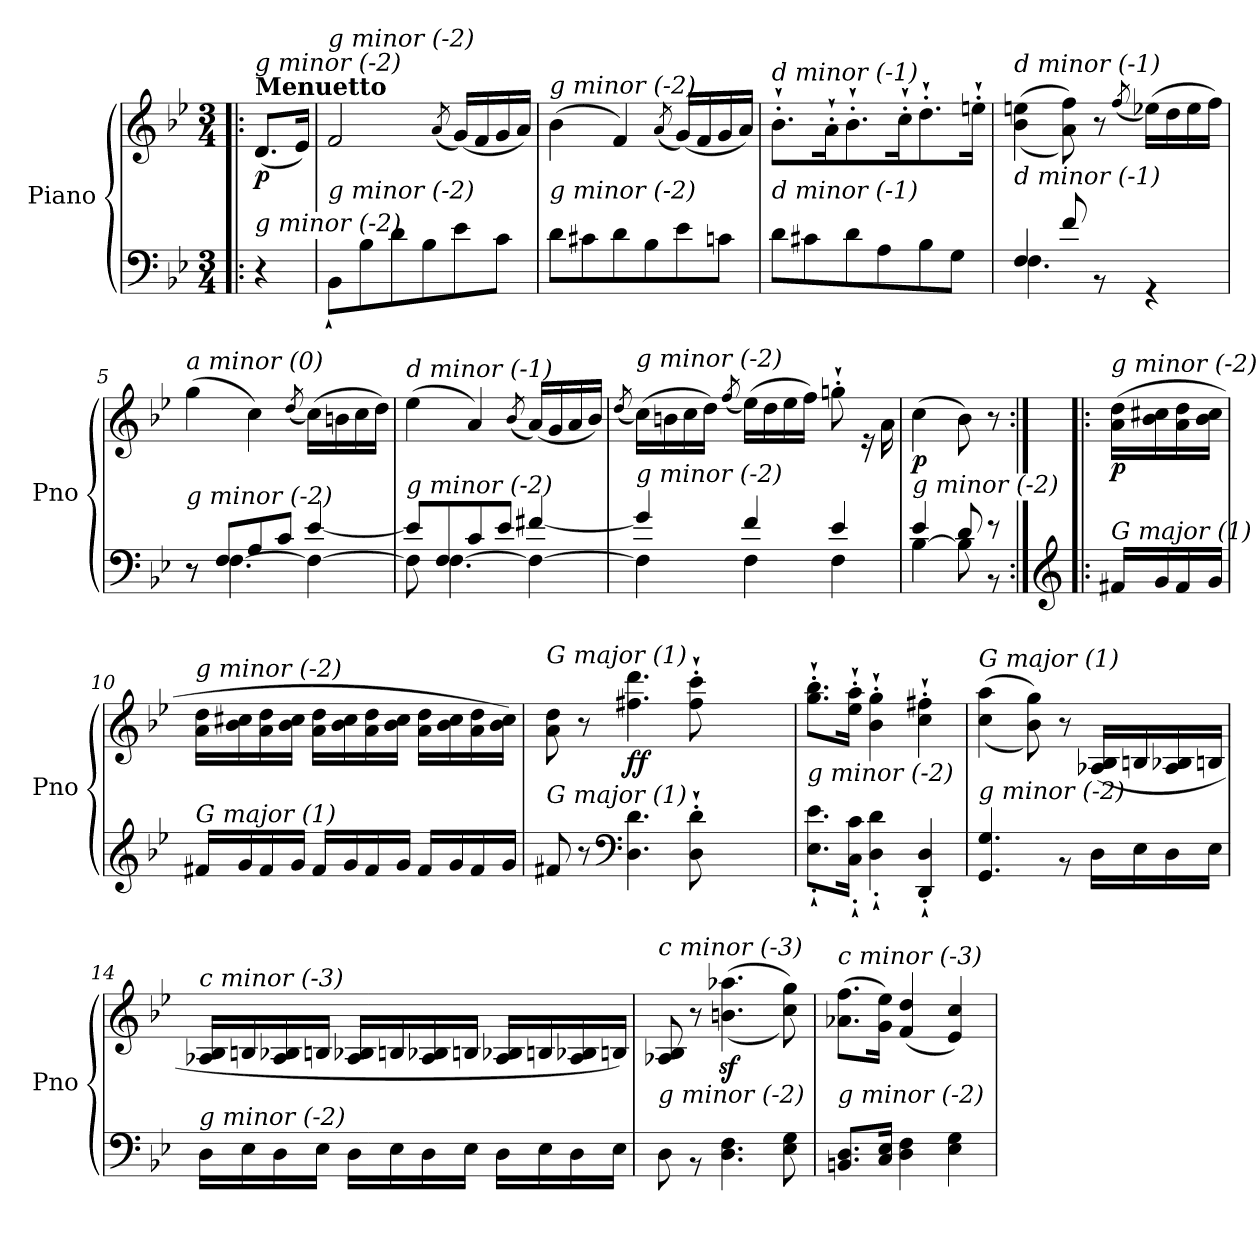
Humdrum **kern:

**kern	**kern	**dynam
*part1	*part1	*part1
*staff2	*staff1	*staff1/2
*I"Piano	*	*
*I'Pno	*	*
*clefF4	*clefG2	*
*k[b-e-]	*k[b-e-]	*
*M3/4	*M3/4	*
=!|:	=!|:	=!|:
*^	*	*
!	!	!LO:TX:a:B:t=Menuetto	!
!	!	!LO:TX:i:t=g minor (-2)	!
!LO:TX:i:t=g minor (-2)	!	!	!
!	!	!	!LO:DY:b
4ryy	4r	(<8.d/L	p
.	.	16e-/Jk)	.
=1	=1	=1	=1
!	!	!LO:TX:i:t=g minor (-2)	!
!LO:TX:i:t=g minor (-2)	!	!	!
2.ryy	8BB-`\L	2f/	.
.	8B-\	.	.
.	8d\	.	.
.	8B-\	.	.
.	.	(<8qa/	.
.	8e-\	(<16g/LL)	.
.	.	16f/	.
.	8c\J	16g/	.
.	.	16a/JJ)	.
=2	=2	=2	=2
!	!	!LO:TX:i:t=g minor (-2)	!
!LO:TX:i:t=g minor (-2)	!	!	!
2.ryy	8d\L	(>4b-\	.
.	8c#X\	.	.
.	8d\	4f/)	.
.	8B-\	.	.
.	.	(<8qa/	.
.	8e-\	(<16g/LL)	.
.	.	16f/	.
.	8cn\J	16g/	.
.	.	16a/JJ)	.
=3	=3	=3	=3
!	!	!LO:TX:i:t=d minor (-1)	!
!LO:TX:i:t=d minor (-1)	!	!	!
2.ryy	8d\L	8.b-'`\L	.
.	8c#X\	.	.
.	.	16a'`\K	.
.	8d\	8.b-'`\	.
.	8A\	.	.
.	.	16cc'`\K	.
.	8B-\	8.dd'`\	.
.	8G\J	.	.
.	.	16een'`\Jk	.
=4	=4	=4	=4
*	*^	*^	*
!	!	!	!LO:TX:i:t=d minor (-1)	!	!
!LO:TX:i:t=d minor (-1)	!	!	!	!	!
2.ryy	4F/	4.F\	(>(>4b-\ 4een\	4.ryy	.
.	8f/	.	8a\ 8ff\))	.	.
.	8r	4.ryy	8r	4.ryy	.
.	.	.	(<8qff/	.	.
.	4r	.	(>16ee-X\LL)	.	.
.	.	.	16dd\	.	.
.	.	.	16ee-\	.	.
.	.	.	16ff\JJ)	.	.
*	*	*	*v	*v	*
!!LO:LB:g=z
=5	=5	=5	=5	=5
!	!	!	!LO:TX:i:t=a minor (0)	!
!LO:TX:i:t=g minor (-2)	!	!	!	!
!	!	!	!	!LO:DY:b
2.ryy	8r	8r	(>4gg\	other-dynamics
.	8F/L	[4.F\	.	.
.	8A/	.	4cc\)	.
.	8c/J	.	.	.
.	.	.	(<8qdd/	.
.	[4e-/	4F\_	(>16cc\LL)	.
.	.	.	16bn\	.
.	.	.	16cc\	.
.	.	.	16dd\JJ)	.
=6	=6	=6	=6	=6
!	!	!	!LO:TX:i:t=d minor (-1)	!
!LO:TX:i:t=g minor (-2)	!	!	!	!
2.ryy	8e-/L]	8F\]	(>4ee-\	.
.	8F/	[4.F\	.	.
.	8c/	.	4a/)	.
.	8e-/J	.	.	.
.	.	.	(<8qb-/	.
.	[4f#Xi/	4F\_	(<16a/LL)	.
.	.	.	16g/	.
.	.	.	16a/	.
.	.	.	16b-/JJ)	.
*v	*v	*v	*	*
=7	=7	=7
.	(<8qdd/	.
*^	*^	*
*	*^	*	*	*
*	*	*^	*	*	*
!	!	!	!	!LO:TX:i:t=g minor (-2)	!	!
!LO:TX:i:t=g minor (-2)	!	!	!	!	!	!
2ryy	2.ryy	4g-/]	4F\]	(>16cc\LL)	2ryy	.
.	.	.	.	16bn\	.	.
.	.	.	.	16cc\	.	.
.	.	.	.	16dd\JJ)	.	.
.	.	.	.	(<8qff/	.	.
.	.	4f/	4F\	(>16ee-\LL)	.	.
.	.	.	.	16dd\	.	.
.	.	.	.	16ee-\	.	.
.	.	.	.	16ff\JJ)	.	.
8ryy	.	4e-/	4F\	8ryy	8ggn'`\	.
16ryy	.	.	.	16re	16ryy	.
16ryy	.	.	.	16ryy	16a\	.
*	*	*v	*v	*	*	*
=8	=8	=8	=8	=8	=8
!	!	!	!LO:TX:i:t=g minor (-2)	!	!
!LO:TX:i:t=g minor (-2)	!	!	!	!	!
!	!	!	!	!	!LO:DY:b
*	*	*	*v	*v	*
2ryy	4e-/	[4B-\	(>4cc\	p
.	8d/	8B-\]	8b-\)	.
.	8r	8r	8r	.
*v	*v	*v	*	*
!!LO:LB:g=z
=9:|!|:	=9:|!|:	=9:|!|:
*clefG2	*	*
*^	*	*
*	*^	*	*
!	!	!	!LO:TX:i:t=g minor (-2)	!
!LO:TX:i:t=G major (1)	!	!	!	!
!	!	!	!	!LO:DY:b
*	*v	*v	*	*
4ryy	16f#X/LL	(>16a\ 16dd\LL	p
.	16g/	16b-\ 16cc#X\	.
.	16f#/	16a\ 16dd\	.
.	16g/JJ	16b-\ 16cc#\JJ	.
!!LO:LB:g=z
=10	=10	=10	=10
!	!	!LO:TX:i:t=g minor (-2)	!
!LO:TX:i:t=G major (1)	!	!	!
!	!	!	!LO:DY:b
2.ryy	16f#X/LL	16a\ 16dd\LL	other-dynamics
.	16g/	16b-\ 16cc#X\	.
.	16f#/	16a\ 16dd\	.
.	16g/JJ	16b-\ 16cc#\JJ	.
.	16f#/LL	16a\ 16dd\LL	.
.	16g/	16b-\ 16cc#\	.
.	16f#/	16a\ 16dd\	.
.	16g/JJ	16b-\ 16cc#\JJ	.
.	16f#/LL	16a\ 16dd\LL	.
.	16g/	16b-\ 16cc#\	.
.	16f#/	16a\ 16dd\	.
.	16g/JJ	16b-\ 16cc#\JJ)	.
=11	=11	=11	=11
*	*	*^	*
!	!	!LO:TX:i:t=G major (1)	!	!
!LO:TX:i:t=G major (1)	!	!	!	!
2.ryy	8f#X/	8a\ 8dd\	4ryy	.
.	8r	8r	.	.
*clefF4	*	*	*	*
!	!	!	!	!LO:DY:b
.	4.D\ 4.d\	4.ff#X\ 4.ddd\	2ryy	ff
.	8D\'` 8d\'`	8ff#\'` 8ccc\'`	.	.
2ryy	2ryy	2ryy	2ryy	.
=12	=12	=12	=12	=12
!	!	!LO:TX:i:t=g minor (-2)	!	!
!LO:TX:i:t=g minor (-2)	!	!	!	!
*	*	*v	*v	*
2.ryy	8.E-\'` 8.e-\'`L	8.gg\'` 8.bb-\'`L	.
.	16C\'` 16c\'`Jk	16ee-\'` 16aa\'`Jk	.
.	4D\'` 4d\'`	4b-\'` 4gg\'`	.
.	4DD/'` 4D/'`	4cc\'` 4ff#X\'`	.
=13	=13	=13	=13
!	!	!LO:TX:i:t=G major (1)	!
!LO:TX:i:t=g minor (-2)	!	!	!
2.ryy	4.GG/ 4.G/	(>(>4cc\ 4aa\	.
.	.	8b-\ 8gg\))	.
.	8r	8r	.
!	!	!	!LO:DY:b
!	!	!	!LO:DY:n=1:b
.	16D\LL	(>16A-X/ 16B-/LL	p other-dynamics
.	16E-\	16Bni/	.
.	16D\	16A-/ 16B-/	.
.	16E-\JJ	16Bni/JJ	.
!!LO:LB:g=z
=14	=14	=14	=14
!	!	!LO:TX:i:t=c minor (-3)	!
!LO:TX:i:t=g minor (-2)	!	!	!
2.ryy	16D\LL	16A-X/ 16B-/LL	.
.	16E-\	16Bni/	.
.	16D\	16A-/ 16B-/	.
.	16E-\JJ	16Bni/JJ	.
.	16D\LL	16A-/ 16B-/LL	.
.	16E-\	16Bni/	.
.	16D\	16A-/ 16B-/	.
.	16E-\JJ	16Bni/JJ	.
.	16D\LL	16A-/ 16B-/LL	.
.	16E-\	16Bni/	.
.	16D\	16A-/ 16B-/	.
.	16E-\JJ	16Bni/JJ)	.
=15	=15	=15	=15
!	!	!LO:TX:i:t=c minor (-3)	!
!LO:TX:i:t=g minor (-2)	!	!	!
2.ryy	8D\	8A-X/ 8B-/	.
.	8r	8r	.
.	4.D\ 4.F\	(>(>4.bn\z< 4.aa-X\z<	.
.	8E-\ 8G\	8cc\ 8gg\))	.
=16	=16	=16	=16
!	!	!LO:TX:i:t=c minor (-3)	!
!LO:TX:i:t=g minor (-2)	!	!	!
!	!	!	!LO:DY:b
2.ryy	8.BBn/ 8.D/L	(>8.a-X\ 8.ff\L	other-dynamics
.	16C/ 16E-/Jk	16g\ 16ee-\Jk)	.
.	4D\ 4F\	(<4f/ 4dd/	.
.	4E-\ 4G\	4e-/ 4cc/)	.
*v	*v	*	*
=	=	=
*-	*-	*-
